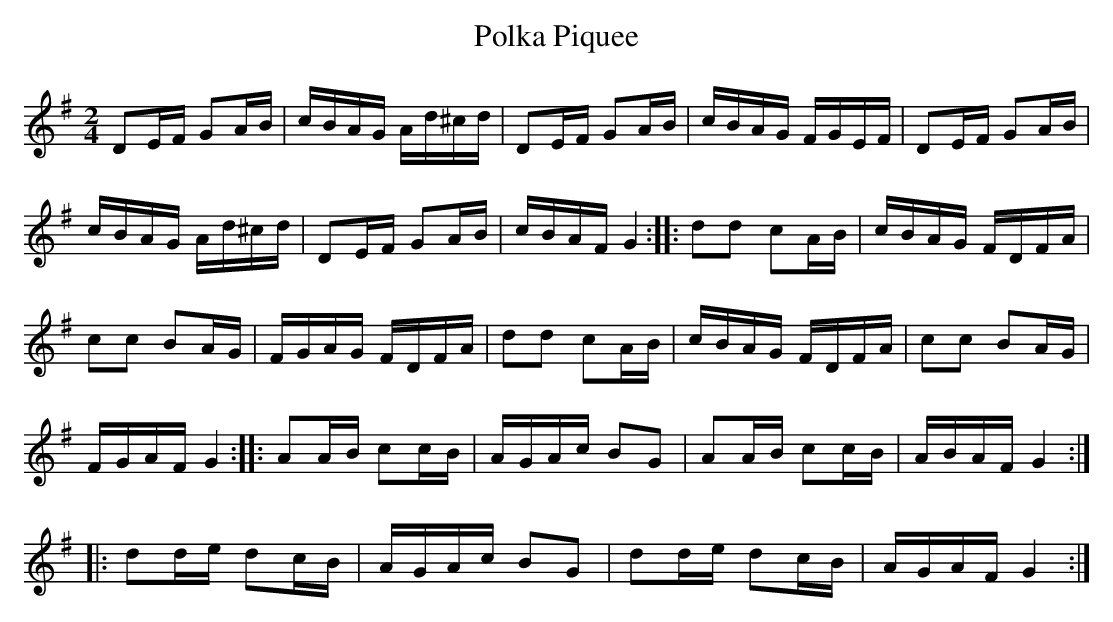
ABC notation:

X:1
T:Polka Piquee
L:1/16
M:2/4
K:G major
D2EF G2AB | cBAG Ad^cd | D2EF G2AB | cBAG FGEF | D2EF G2AB |
cBAG Ad^cd | D2EF G2AB | cBAF G4 :: d2d2 c2AB | cBAG FDFA |
c2c2 B2AG | FGAG FDFA | d2d2 c2AB | cBAG FDFA | c2c2 B2AG |
FGAF G4 :: A2AB c2cB | AGAc B2G2 | A2AB c2cB | ABAF G4 :|
|: d2de d2cB | AGAc B2G2 | d2de d2cB | AGAF G4 :|
